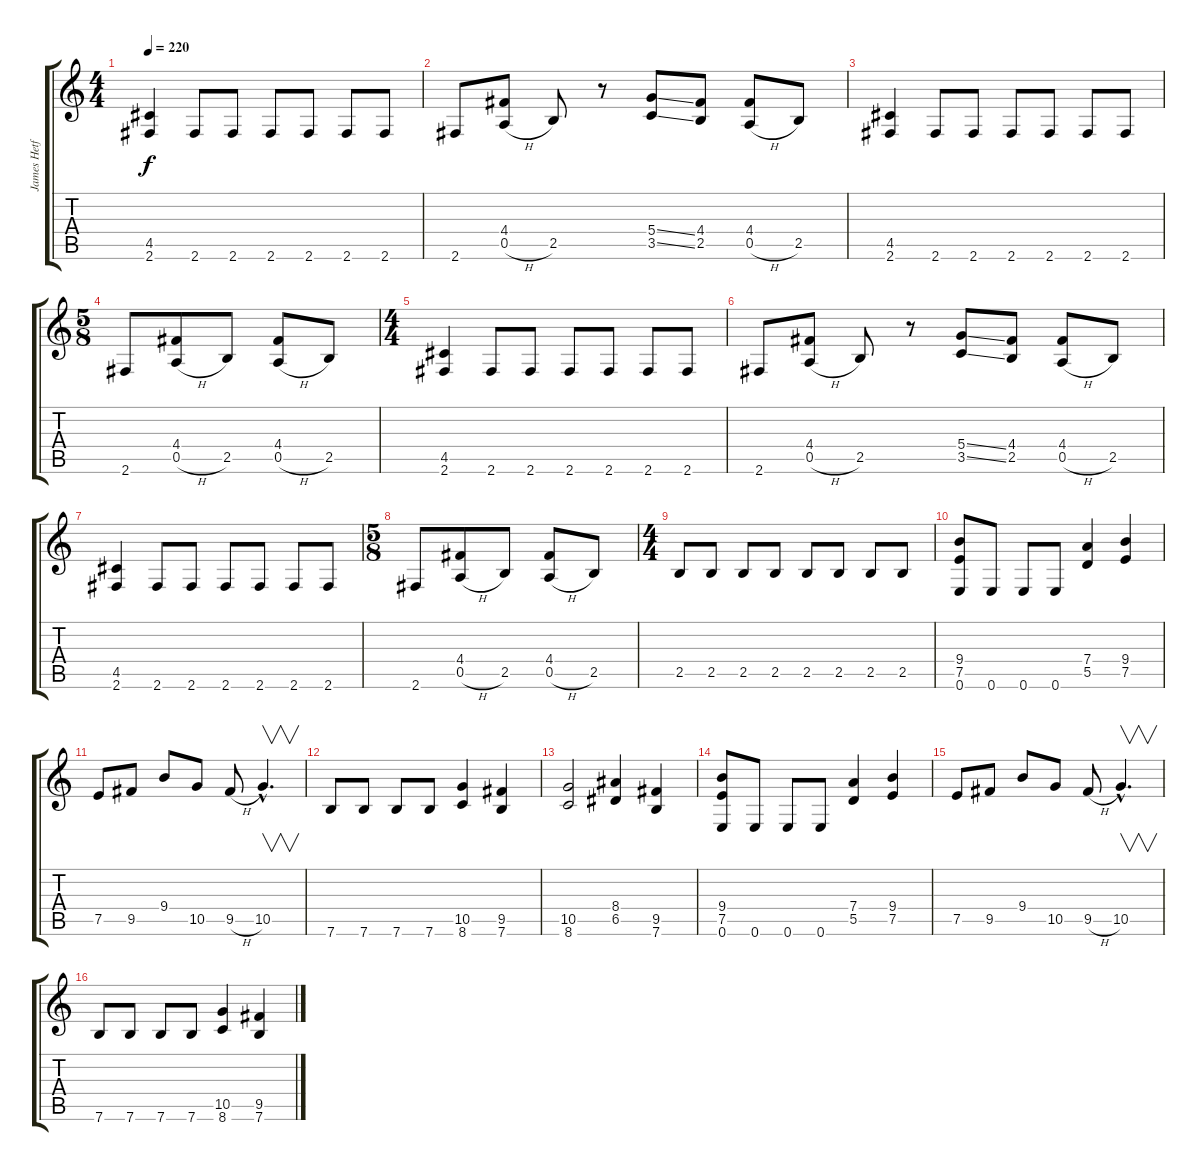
\track ("James Hetfield Distortion" "James Hetf") {instrument distortionguitar}
\staff {score tabs}
\tuning (E4 B3 G3 D3 A2 E2) {hide}
\ts (4 4)
\tempo 220
\clef g2
\ks c
(4.5 2.6).4{dy f} 2.6.8 2.6.8 2.6.8 2.6.8 2.6.8 2.6.8 |
2.6.8 (4.4 0.5{h}).8 2.5.8 r.8 (5.4{ss} 3.5{ss}).8 (4.4 2.5).8 (4.4 0.5{h}).8 2.5.8 |
(4.5 2.6).4 2.6.8 2.6.8 2.6.8 2.6.8 2.6.8 2.6.8 |
\ts (5 8)
2.6.8 (4.4 0.5{h}).8 2.5.8 (4.4 0.5{h}).8 2.5.8 |
\ts (4 4)
(4.5 2.6).4 2.6.8 2.6.8 2.6.8 2.6.8 2.6.8 2.6.8 |
2.6.8 (4.4 0.5{h}).8 2.5.8 r.8 (5.4{ss} 3.5{ss}).8 (4.4 2.5).8 (4.4 0.5{h}).8 2.5.8 |
(4.5 2.6).4 2.6.8 2.6.8 2.6.8 2.6.8 2.6.8 2.6.8 |
\ts (5 8)
2.6.8 (4.4 0.5{h}).8 2.5.8 (4.4 0.5{h}).8 2.5.8 |
\ts (4 4)
2.5.8 2.5.8 2.5.8 2.5.8 2.5.8 2.5.8 2.5.8 2.5.8 |
(9.4 7.5 0.6).8 0.6.8 0.6.8 0.6.8 (7.4 5.5).4 (9.4 7.5).4 |
7.5.8 9.5.8 9.4.8 10.5.8 9.5{h}.8 10.5{hac}.4{v d} |
7.6.8 7.6.8 7.6.8 7.6.8 (10.5 8.6).4 (9.5 7.6).4 |
(10.5 8.6).2 (8.4 6.5).4 (9.5 7.6).4 |
(9.4 7.5 0.6).8 0.6.8 0.6.8 0.6.8 (7.4 5.5).4 (9.4 7.5).4 |
7.5.8 9.5.8 9.4.8 10.5.8 9.5{h}.8 10.5{hac}.4{v d} |
7.6.8 7.6.8 7.6.8 7.6.8 (10.5 8.6).4 (9.5 7.6).4
